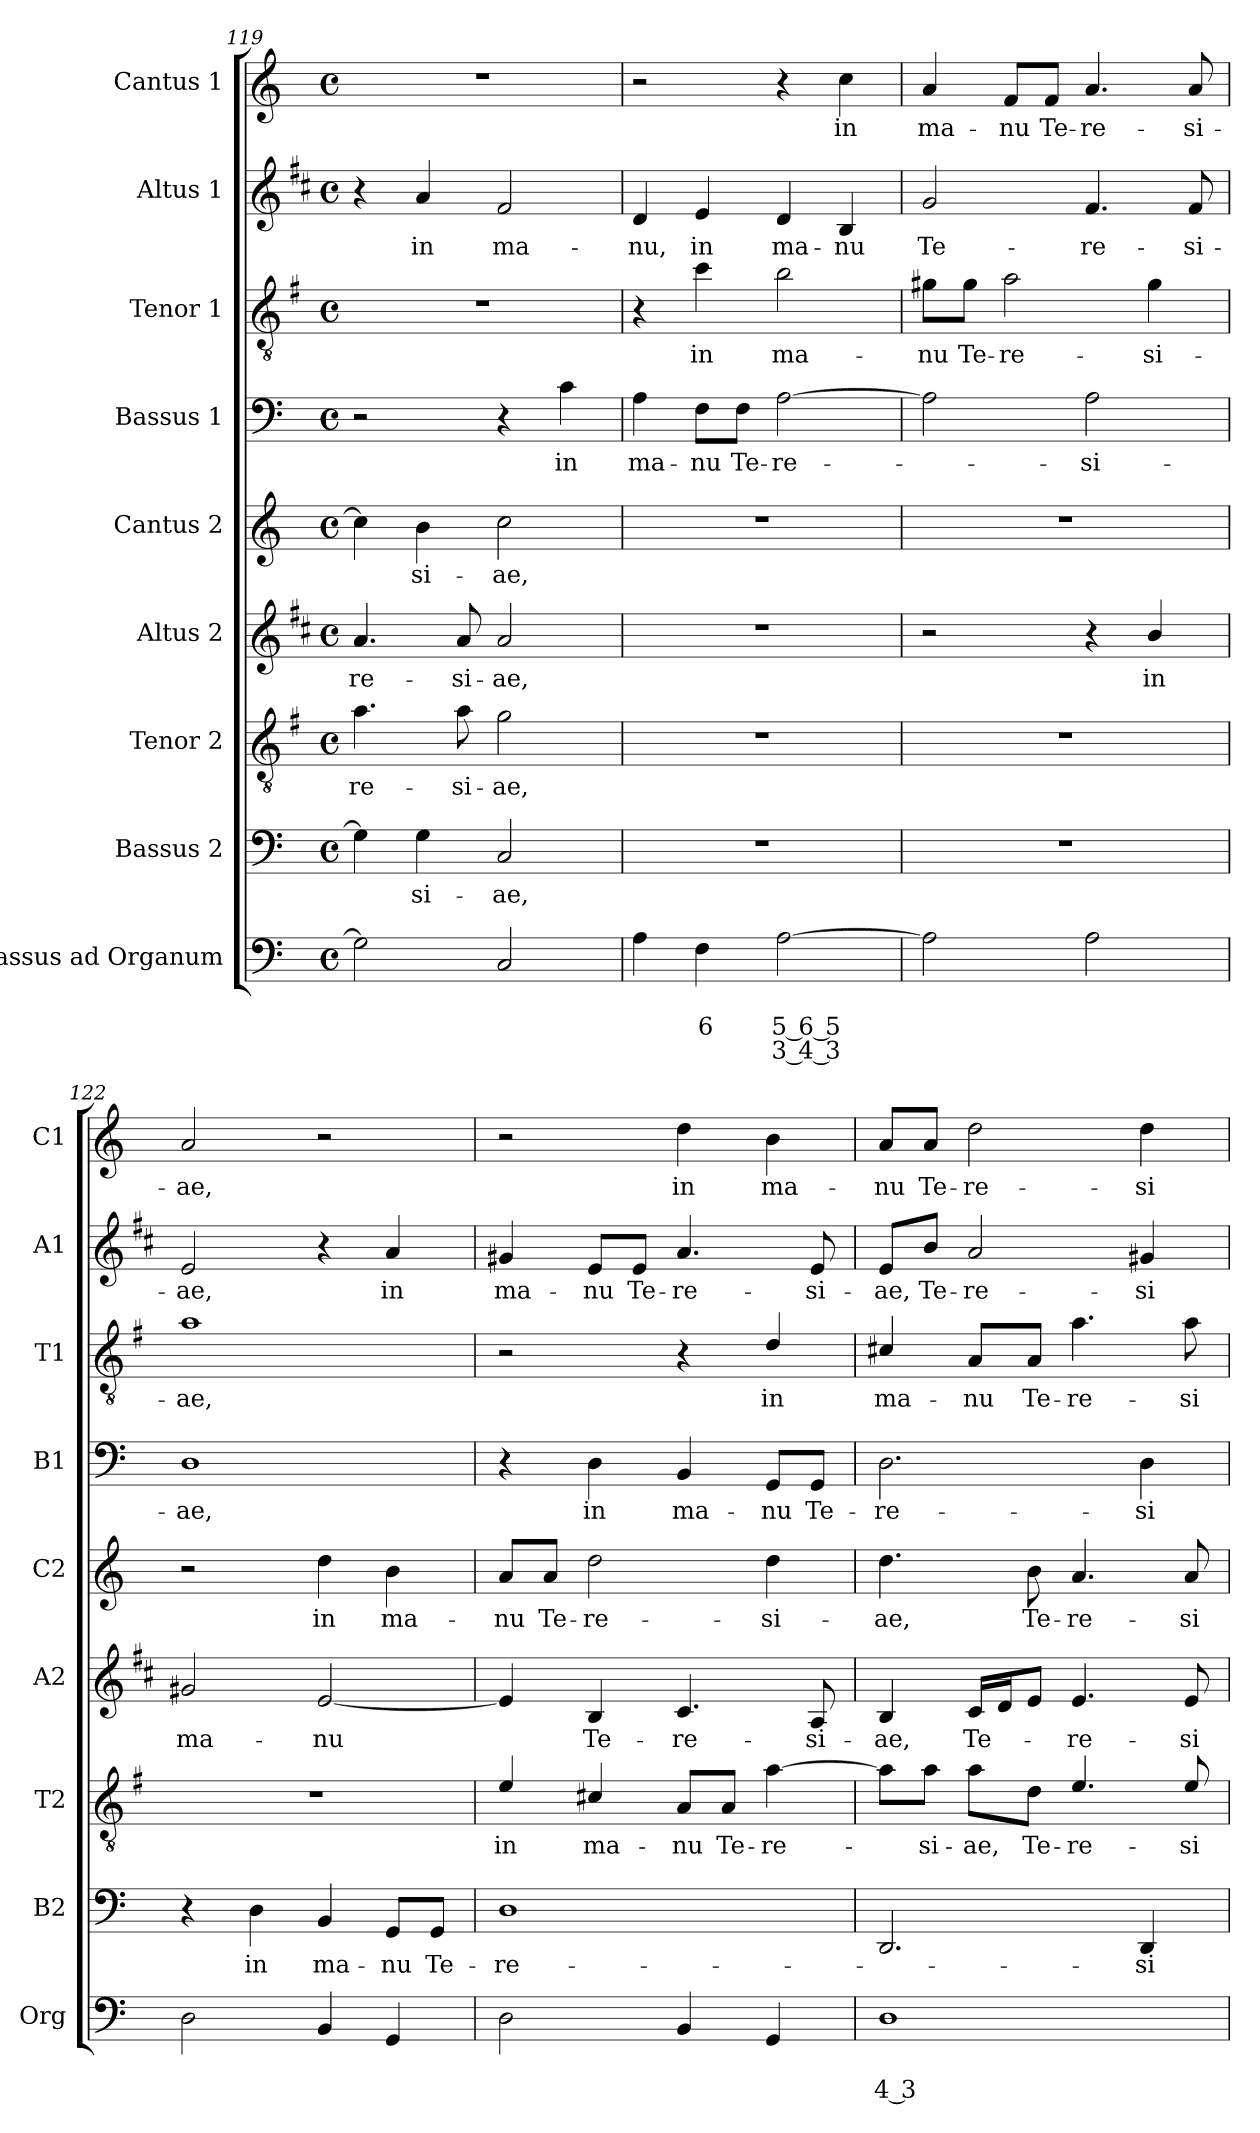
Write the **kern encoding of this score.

**kern	**text	**text	**text	**kern	**text	**kern	**text	**kern	**text	**kern	**text	**kern	**text	**kern	**text	**kern	**text	**kern	**text
*part9	*part9	*part9	*part9	*part8	*part8	*part7	*part7	*part6	*part6	*part5	*part5	*part4	*part4	*part3	*part3	*part2	*part2	*part1	*part1
*staff9	*staff9	*staff9	*staff9	*staff8	*staff8	*staff7	*staff7	*staff6	*staff6	*staff5	*staff5	*staff4	*staff4	*staff3	*staff3	*staff2	*staff2	*staff1	*staff1
*I"Bassus ad Organum	*	*	*	*I"Bassus 2	*	*I"Tenor 2	*	*I"Altus 2	*	*I"Cantus 2	*	*I"Bassus 1	*	*I"Tenor 1	*	*I"Altus 1	*	*I"Cantus 1	*
*I'Org	*	*	*	*I'B2	*	*I'T2	*	*I'A2	*	*I'C2	*	*I'B1	*	*I'T1	*	*I'A1	*	*I'C1	*
*clefF4	*	*	*	*clefF4	*	*clefGv2	*	*clefG2	*	*clefG2	*	*clefF4	*	*clefGv2	*	*clefG2	*	*clefG2	*
*	*	*	*	*	*	*ITrd4c7	*	*ITrd1c2	*	*	*	*	*	*ITrd4c7	*	*ITrd1c2	*	*	*
*k[]	*	*	*	*k[]	*	*k[]	*	*k[]	*	*k[]	*	*k[]	*	*k[]	*	*k[]	*	*k[]	*
*C:	*	*	*	*C:	*	*C:	*	*C:	*	*C:	*	*C:	*	*C:	*	*C:	*	*C:	*
*M4/4	*	*	*	*M4/4	*	*M4/4	*	*M4/4	*	*M4/4	*	*M4/4	*	*M4/4	*	*M4/4	*	*M4/4	*
*met(c)	*	*	*	*met(c)	*	*met(c)	*	*met(c)	*	*met(c)	*	*met(c)	*	*met(c)	*	*met(c)	*	*met(c)	*
=119	=119	=119	=119	=119	=119	=119	=119	=119	=119	=119	=119	=119	=119	=119	=119	=119	=119	=119	=119
!	!	!	!	!	!	!	!LO:LY:b	!	!LO:LY:b	!	!	!	!	!	!	!	!	!	!
2G\]	.	.	.	4G\]	.	4.d\	-re-	4.g/	-re-	4cc\]	.	2r	.	1r	.	4r	.	1r	.
!	!	!	!	!	!LO:LY:b	!	!	!	!	!	!LO:LY:b	!	!	!	!	!	!LO:LY:b	!	!
.	.	.	.	4G\	-si-	.	.	.	.	4b\	-si-	.	.	.	.	4g/	in	.	.
!	!	!	!	!	!	!	!LO:LY:b	!	!LO:LY:b	!	!	!	!	!	!	!	!	!	!
.	.	.	.	.	.	8d\	-si-	8g/	-si-	.	.	.	.	.	.	.	.	.	.
!	!	!	!	!	!LO:LY:b	!	!LO:LY:b	!	!LO:LY:b	!	!LO:LY:b	!	!	!	!	!	!LO:LY:b	!	!
2C/	.	.	.	2C/	-ae,	2c\	-ae,	2g/	-ae,	2cc\	-ae,	4r	.	.	.	2e/	ma-	.	.
!	!	!	!	!	!	!	!	!	!	!	!	!	!LO:LY:b	!	!	!	!	!	!
.	.	.	.	.	.	.	.	.	.	.	.	4c\	in	.	.	.	.	.	.
=120	=120	=120	=120	=120	=120	=120	=120	=120	=120	=120	=120	=120	=120	=120	=120	=120	=120	=120	=120
!	!	!	!	!	!	!	!	!	!	!	!	!	!LO:LY:b	!	!	!	!LO:LY:b	!	!
4A\	.	.	.	1r	.	1r	.	1r	.	1r	.	4A\	ma-	4r	.	4c/	-nu,	2r	.
!	!	!LO:LY:b	!	!	!	!	!	!	!	!	!	!	!LO:LY:b	!	!LO:LY:b	!	!LO:LY:b	!	!
4F\	.	6	.	.	.	.	.	.	.	.	.	8F\L	-nu	4f\	in	4d/	in	.	.
!	!	!	!	!	!	!	!	!	!	!	!	!	!LO:LY:b	!	!	!	!	!	!
.	.	.	.	.	.	.	.	.	.	.	.	8F\J	Te-	.	.	.	.	.	.
!	!	!LO:LY:b	!LO:LY:b	!	!	!	!	!	!	!	!	!	!LO:LY:b	!	!LO:LY:b	!	!LO:LY:b	!	!
[2A\	.	5 6 5	3 4 3	.	.	.	.	.	.	.	.	[2A\	-re-	2e\	ma-	4c/	ma-	4r	.
!	!	!	!	!	!	!	!	!	!	!	!	!	!	!	!	!	!LO:LY:b	!	!LO:LY:b
.	.	.	.	.	.	.	.	.	.	.	.	.	.	.	.	4A/	-nu	4cc\	in
!!LO:LB:g=z
=121	=121	=121	=121	=121	=121	=121	=121	=121	=121	=121	=121	=121	=121	=121	=121	=121	=121	=121	=121
!	!	!	!	!	!	!	!	!	!	!	!	!	!	!	!LO:LY:b	!	!LO:LY:b	!	!LO:LY:b
2A\]	.	.	.	1r	.	1r	.	2r	.	1r	.	2A\]	.	8c#X\L	-nu	2f/	Te-	4a/	ma-
!	!	!	!	!	!	!	!	!	!	!	!	!	!	!	!LO:LY:b	!	!	!	!
.	.	.	.	.	.	.	.	.	.	.	.	.	.	8c#\J	Te-	.	.	.	.
!	!	!	!	!	!	!	!	!	!	!	!	!	!	!	!LO:LY:b	!	!	!	!LO:LY:b
.	.	.	.	.	.	.	.	.	.	.	.	.	.	2d\	-re-	.	.	8f/L	-nu
!	!	!	!	!	!	!	!	!	!	!	!	!	!	!	!	!	!	!	!LO:LY:b
.	.	.	.	.	.	.	.	.	.	.	.	.	.	.	.	.	.	8f/J	Te-
!	!	!	!	!	!	!	!	!	!	!	!	!	!LO:LY:b	!	!	!	!LO:LY:b	!	!LO:LY:b
2A\	.	.	.	.	.	.	.	4r	.	.	.	2A\	-si-	.	.	4.e/	-re-	4.a/	-re-
!	!	!	!	!	!	!	!	!	!LO:LY:b	!	!	!	!	!	!LO:LY:b	!	!	!	!
.	.	.	.	.	.	.	.	4a/	in	.	.	.	.	4c#\	-si-	.	.	.	.
!	!	!	!	!	!	!	!	!	!	!	!	!	!	!	!	!	!LO:LY:b	!	!LO:LY:b
.	.	.	.	.	.	.	.	.	.	.	.	.	.	.	.	8e/	-si-	8a/	-si-
=122	=122	=122	=122	=122	=122	=122	=122	=122	=122	=122	=122	=122	=122	=122	=122	=122	=122	=122	=122
!	!	!	!	!	!	!	!	!	!LO:LY:b	!	!	!	!LO:LY:b	!	!LO:LY:b	!	!LO:LY:b	!	!LO:LY:b
2D\	.	.	.	4r	.	1r	.	2f#X/	ma-	2r	.	1D	-ae,	1d	-ae,	2d/	-ae,	2a/	-ae,
!	!	!	!	!	!LO:LY:b	!	!	!	!	!	!	!	!	!	!	!	!	!	!
.	.	.	.	4D\	in	.	.	.	.	.	.	.	.	.	.	.	.	.	.
!	!	!	!	!	!LO:LY:b	!	!	!	!LO:LY:b	!	!LO:LY:b	!	!	!	!	!	!	!	!
4BB/	.	.	.	4BB/	ma-	.	.	[2d/	-nu	4dd\	in	.	.	.	.	4r	.	2r	.
!	!	!	!	!	!LO:LY:b	!	!	!	!	!	!LO:LY:b	!	!	!	!	!	!LO:LY:b	!	!
4GG/	.	.	.	8GG/L	-nu	.	.	.	.	4b\	ma-	.	.	.	.	4g/	in	.	.
!	!	!	!	!	!LO:LY:b	!	!	!	!	!	!	!	!	!	!	!	!	!	!
.	.	.	.	8GG/J	Te-	.	.	.	.	.	.	.	.	.	.	.	.	.	.
=123	=123	=123	=123	=123	=123	=123	=123	=123	=123	=123	=123	=123	=123	=123	=123	=123	=123	=123	=123
!	!	!	!	!	!LO:LY:b	!	!LO:LY:b	!	!	!	!LO:LY:b	!	!	!	!	!	!LO:LY:b	!	!
2D\	.	.	.	1D	-re-	4A/	in	4d/]	.	8a/L	-nu	4r	.	2r	.	4f#X/	ma-	2r	.
!	!	!	!	!	!	!	!	!	!	!	!LO:LY:b	!	!	!	!	!	!	!	!
.	.	.	.	.	.	.	.	.	.	8a/J	Te-	.	.	.	.	.	.	.	.
!	!	!	!	!	!	!	!LO:LY:b	!	!LO:LY:b	!	!LO:LY:b	!	!LO:LY:b	!	!	!	!LO:LY:b	!	!
.	.	.	.	.	.	4F#X/	ma-	4A/	Te-	2dd\	-re-	4D\	in	.	.	8d/L	-nu	.	.
!	!	!	!	!	!	!	!	!	!	!	!	!	!	!	!	!	!LO:LY:b	!	!
.	.	.	.	.	.	.	.	.	.	.	.	.	.	.	.	8d/J	Te-	.	.
!	!	!	!	!	!	!	!LO:LY:b	!	!LO:LY:b	!	!	!	!LO:LY:b	!	!	!	!LO:LY:b	!	!LO:LY:b
4BB/	.	.	.	.	.	8D/L	-nu	4.B/	-re-	.	.	4BB/	ma-	4r	.	4.g/	-re-	4dd\	in
!	!	!	!	!	!	!	!LO:LY:b	!	!	!	!	!	!	!	!	!	!	!	!
.	.	.	.	.	.	8D/J	Te-	.	.	.	.	.	.	.	.	.	.	.	.
!	!	!	!	!	!	!	!LO:LY:b	!	!	!	!LO:LY:b	!	!LO:LY:b	!	!LO:LY:b	!	!	!	!LO:LY:b
4GG/	.	.	.	.	.	[4d\	-re-	.	.	4dd\	-si-	8GG/L	-nu	4G/	in	.	.	4b\	ma-
!	!	!	!	!	!	!	!	!	!LO:LY:b	!	!	!	!LO:LY:b	!	!	!	!LO:LY:b	!	!
.	.	.	.	.	.	.	.	8G/	-si-	.	.	8GG/J	Te-	.	.	8d/	-si-	.	.
=124	=124	=124	=124	=124	=124	=124	=124	=124	=124	=124	=124	=124	=124	=124	=124	=124	=124	=124	=124
!	!	!LO:LY:b	!	!	!	!	!	!	!LO:LY:b	!	!LO:LY:b	!	!LO:LY:b	!	!LO:LY:b	!	!LO:LY:b	!	!LO:LY:b
1D	.	4 3	.	2.DD/	.	8d\L]	.	4A/	-ae,	4.dd\	-ae,	2.D\	-re-	4F#X/	ma-	8d/L	-ae,	8a/L	-nu
!	!	!	!	!	!	!	!LO:LY:b	!	!	!	!	!	!	!	!	!	!LO:LY:b	!	!LO:LY:b
.	.	.	.	.	.	8d\J	-si-	.	.	.	.	.	.	.	.	8a/J	Te-	8a/J	Te-
!	!	!	!	!	!	!	!LO:LY:b	!	!LO:LY:b	!	!	!	!	!	!LO:LY:b	!	!LO:LY:b	!	!LO:LY:b
.	.	.	.	.	.	8d\L	-ae,	16B/LL	Te-	.	.	.	.	8D/L	-nu	2g/	-re-	2dd\	-re-
.	.	.	.	.	.	.	.	16c/J	.	.	.	.	.	.	.	.	.	.	.
!	!	!	!	!	!	!	!LO:LY:b	!	!	!	!LO:LY:b	!	!	!	!LO:LY:b	!	!	!	!
.	.	.	.	.	.	8G\J	Te-	8d/J	.	8b\	Te-	.	.	8D/J	Te-	.	.	.	.
!	!	!	!	!	!	!	!LO:LY:b	!	!LO:LY:b	!	!LO:LY:b	!	!	!	!LO:LY:b	!	!	!	!
.	.	.	.	.	.	4.A/	-re-	4.d/	-re-	4.a/	-re-	.	.	4.d\	-re-	.	.	.	.
!	!	!	!	!	!LO:LY:b	!	!	!	!	!	!	!	!LO:LY:b	!	!	!	!LO:LY:b	!	!LO:LY:b
.	.	.	.	4DD/	-si-	.	.	.	.	.	.	4D\	-si-	.	.	4f#X/	-si-	4dd\	-si-
!	!	!	!	!	!	!	!LO:LY:b	!	!LO:LY:b	!	!LO:LY:b	!	!	!	!LO:LY:b	!	!	!	!
.	.	.	.	.	.	8A/	-si-	8d/	-si-	8a/	-si-	.	.	8d\	-si-	.	.	.	.
=	=	=	=	=	=	=	=	=	=	=	=	=	=	=	=	=	=	=	=
*-	*-	*-	*-	*-	*-	*-	*-	*-	*-	*-	*-	*-	*-	*-	*-	*-	*-	*-	*-
